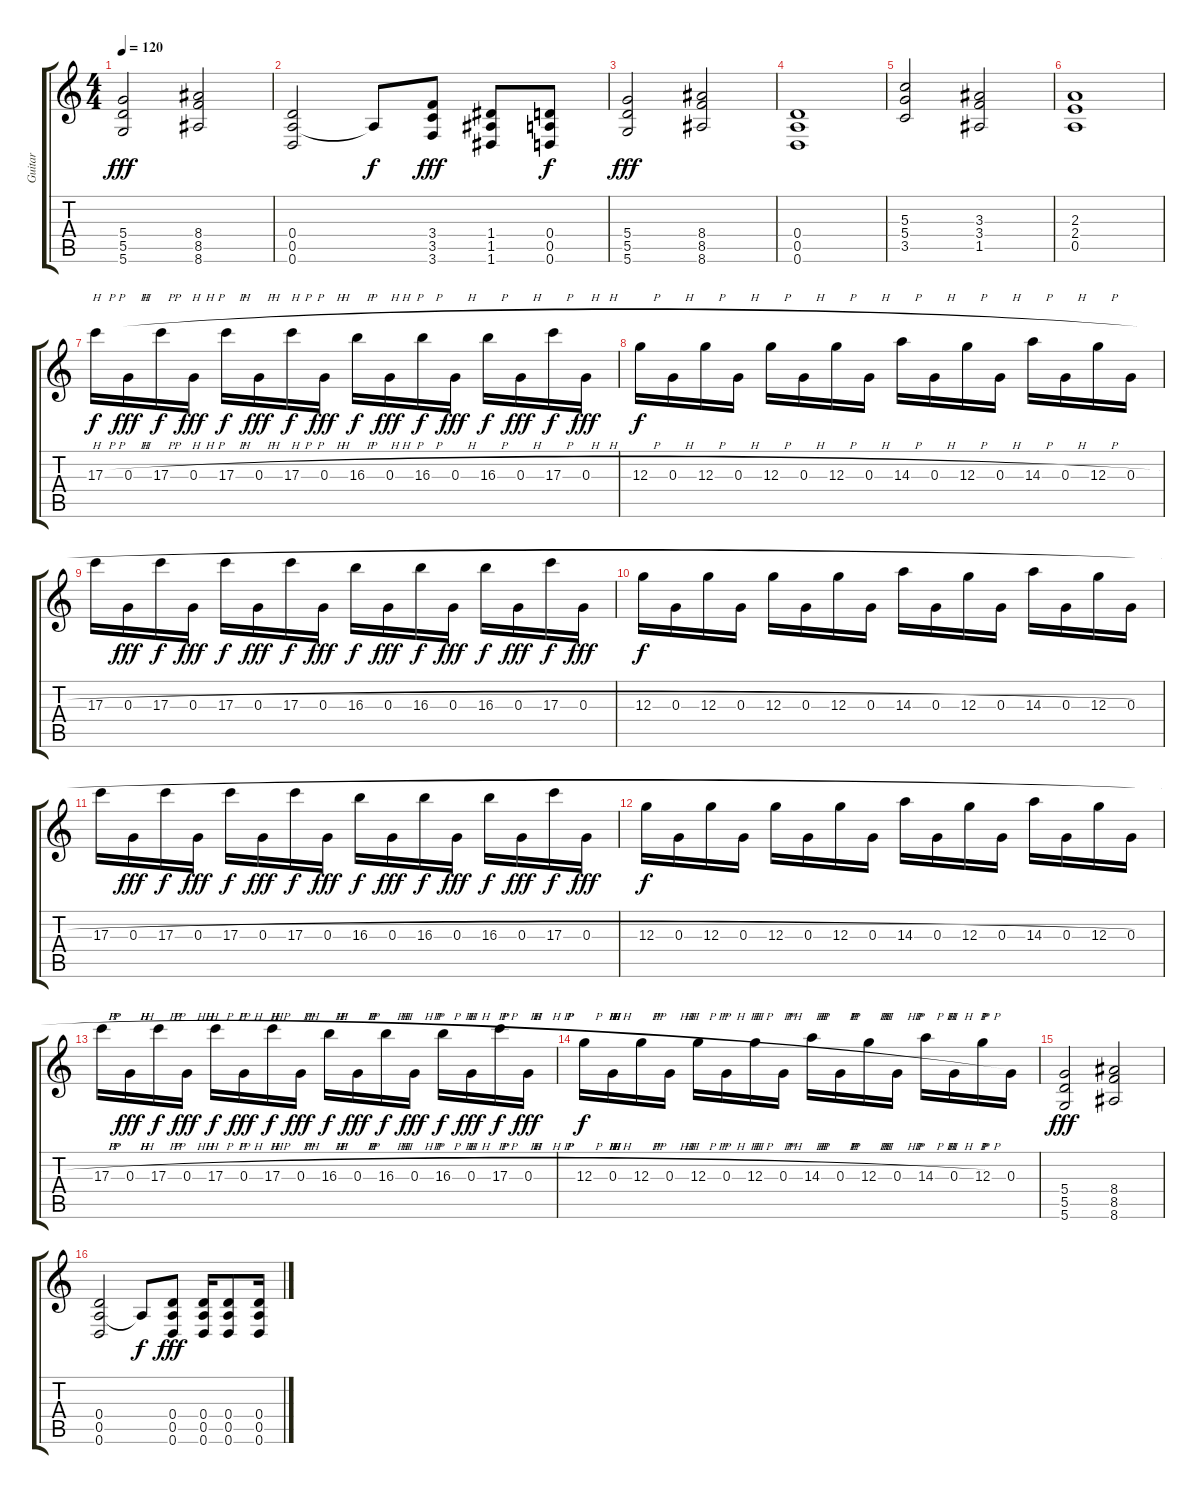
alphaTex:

\track ("Guitar" "Guitar") {instrument distortionguitar}
\staff {score tabs}
\tuning (E4 B3 G3 D3 A2 D2) {hide}
\ts (4 4)
\tempo 120
\clef g2
\ks c
(5.4 5.5 5.6).2{dy fff} (8.4 8.5 8.6).2 |
(0.4 0.5 0.6).2 0.5{t}.8{dy f} (3.4 3.5 3.6).8{dy fff} (1.4 1.5 1.6).8 (0.4 0.5 0.6).8{dy f} |
(5.4 5.5 5.6).2{dy fff} (8.4 8.5 8.6).2 |
(0.4 0.5 0.6).1 |
(5.3 5.4 3.5).2 (3.3 3.4 1.5).2 |
(2.3 2.4 0.5).1 |
17.3{h}.16{dy f} 0.3{h}.16{dy fff} 17.3{h}.16{dy f} 0.3{h}.16{dy fff} 17.3{h}.16{dy f} 0.3{h}.16{dy fff} 17.3{h}.16{dy f} 0.3{h}.16{dy fff} 16.3{h}.16{dy f} 0.3{h}.16{dy fff} 16.3{h}.16{dy f} 0.3{h}.16{dy fff} 16.3{h}.16{dy f} 0.3{h}.16{dy fff} 17.3{h}.16{dy f} 0.3{h}.16{dy fff} |
12.3{h}.16{dy f} 0.3{h}.16 12.3{h}.16 0.3{h}.16 12.3{h}.16 0.3{h}.16 12.3{h}.16 0.3{h}.16 14.3{h}.16 0.3{h}.16 12.3{h}.16 0.3{h}.16 14.3{h}.16 0.3{h}.16 12.3{h}.16 0.3{h}.16 |
17.3{h}.16 0.3{h}.16{dy fff} 17.3{h}.16{dy f} 0.3{h}.16{dy fff} 17.3{h}.16{dy f} 0.3{h}.16{dy fff} 17.3{h}.16{dy f} 0.3{h}.16{dy fff} 16.3{h}.16{dy f} 0.3{h}.16{dy fff} 16.3{h}.16{dy f} 0.3{h}.16{dy fff} 16.3{h}.16{dy f} 0.3{h}.16{dy fff} 17.3{h}.16{dy f} 0.3{h}.16{dy fff} |
12.3{h}.16{dy f} 0.3{h}.16 12.3{h}.16 0.3{h}.16 12.3{h}.16 0.3{h}.16 12.3{h}.16 0.3{h}.16 14.3{h}.16 0.3{h}.16 12.3{h}.16 0.3{h}.16 14.3{h}.16 0.3{h}.16 12.3{h}.16 0.3{h}.16 |
17.3{h}.16 0.3{h}.16{dy fff} 17.3{h}.16{dy f} 0.3{h}.16{dy fff} 17.3{h}.16{dy f} 0.3{h}.16{dy fff} 17.3{h}.16{dy f} 0.3{h}.16{dy fff} 16.3{h}.16{dy f} 0.3{h}.16{dy fff} 16.3{h}.16{dy f} 0.3{h}.16{dy fff} 16.3{h}.16{dy f} 0.3{h}.16{dy fff} 17.3{h}.16{dy f} 0.3{h}.16{dy fff} |
12.3{h}.16{dy f} 0.3{h}.16 12.3{h}.16 0.3{h}.16 12.3{h}.16 0.3{h}.16 12.3{h}.16 0.3{h}.16 14.3{h}.16 0.3{h}.16 12.3{h}.16 0.3{h}.16 14.3{h}.16 0.3{h}.16 12.3{h}.16 0.3{h}.16 |
17.3{h}.16 0.3{h}.16{dy fff} 17.3{h}.16{dy f} 0.3{h}.16{dy fff} 17.3{h}.16{dy f} 0.3{h}.16{dy fff} 17.3{h}.16{dy f} 0.3{h}.16{dy fff} 16.3{h}.16{dy f} 0.3{h}.16{dy fff} 16.3{h}.16{dy f} 0.3{h}.16{dy fff} 16.3{h}.16{dy f} 0.3{h}.16{dy fff} 17.3{h}.16{dy f} 0.3{h}.16{dy fff} |
12.3{h}.16{dy f} 0.3{h}.16 12.3{h}.16 0.3{h}.16 12.3{h}.16 0.3{h}.16 12.3{h}.16 0.3{h}.16 14.3{h}.16 0.3{h}.16 12.3{h}.16 0.3{h}.16 14.3{h}.16 0.3{h}.16 12.3{h}.16 0.3.16 |
(5.4 5.5 5.6).2{dy fff} (8.4 8.5 8.6).2 |
(0.4 0.5 0.6).2 0.5{t}.8{dy f} (0.4 0.5 0.6).8{dy fff} (0.4 0.5 0.6).16 (0.4 0.5 0.6).8 (0.4 0.5 0.6).16
